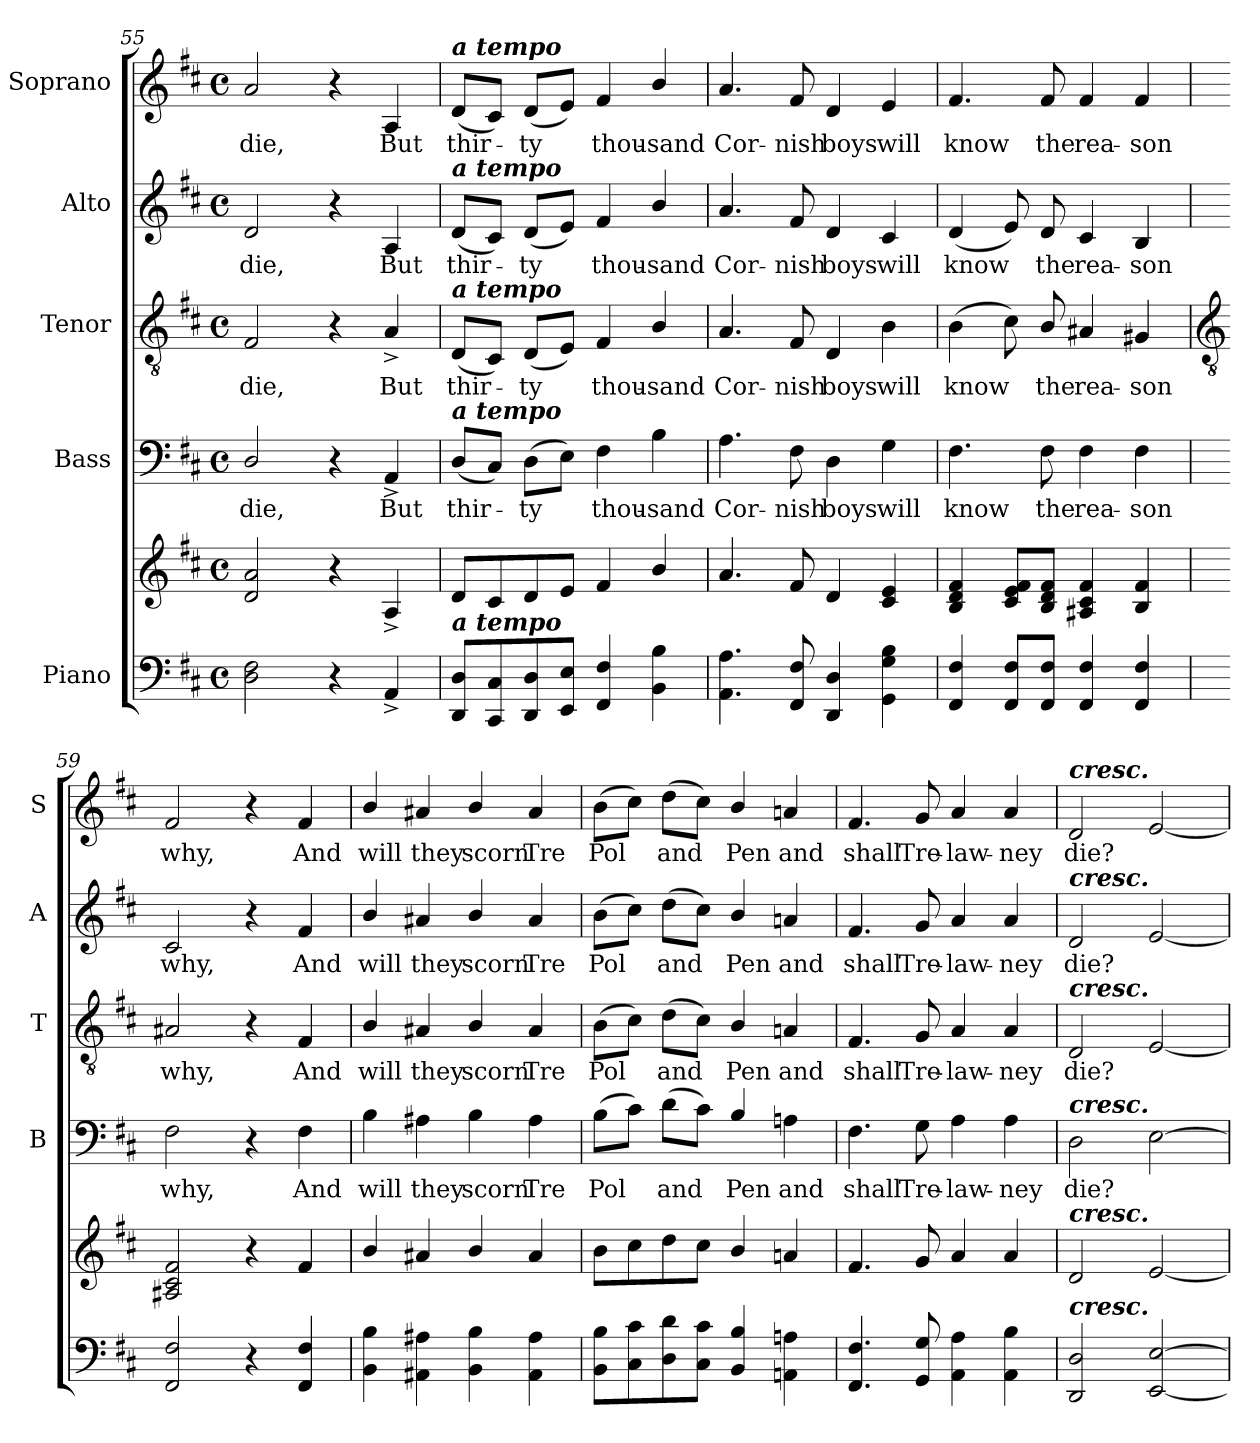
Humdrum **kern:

**kern	**kern	**kern	**text	**kern	**text	**kern	**text	**kern	**text
*part5	*part5	*part4	*part4	*part3	*part3	*part2	*part2	*part1	*part1
*staff6	*staff5	*staff4	*staff4	*staff3	*staff3	*staff2	*staff2	*staff1	*staff1
*I"Piano	*	*I"Bass	*	*I"Tenor	*	*I"Alto	*	*I"Soprano	*
*	*	*I'B	*	*I'T	*	*I'A	*	*I'S	*
*clefF4	*clefG2	*clefF4	*	*clefGv2	*	*clefG2	*	*clefG2	*
*k[f#c#]	*k[f#c#]	*k[f#c#]	*	*k[f#c#]	*	*k[f#c#]	*	*k[f#c#]	*
*D:	*D:	*D:	*	*D:	*	*D:	*	*D:	*
*M4/4	*M4/4	*M4/4	*	*M4/4	*	*M4/4	*	*M4/4	*
*met(c)	*met(c)	*met(c)	*	*met(c)	*	*met(c)	*	*met(c)	*
=55	=55	=55	=55	=55	=55	=55	=55	=55	=55
!	!	!	!LO:LY:b	!	!LO:LY:b	!	!LO:LY:b	!	!LO:LY:b
2D 2F#	2d 2a	2D/	die,	2F#	die,	2d	die,	2a	die,
4r	4r	4r	.	4r	.	4r	.	4r	.
!	!	!	!LO:LY:b	!	!LO:LY:b	!	!LO:LY:b	!	!LO:LY:b
4AA^	4A^	4AA^	But	4A^	But	4A	But	4A	But
=56	=56	=56	=56	=56	=56	=56	=56	=56	=56
!	!	!	!	!	!	!	!	!LO:TX:a:Bi:t=a tempo	!
!	!	!	!	!	!	!LO:TX:a:Bi:t=a tempo	!	!	!
!	!	!	!	!LO:TX:a:Bi:t=a tempo	!	!	!	!	!
!	!	!LO:TX:a:Bi:t=a tempo	!	!	!	!	!	!	!
!LO:TX:a:Bi:t=a tempo	!	!	!	!	!	!	!	!	!
!	!	!	!LO:LY:b	!	!LO:LY:b	!	!LO:LY:b	!	!LO:LY:b
8DD 8DL	8dL	(<8DL	thir-	(<8DL	thir-	(<8dL	thir-	(<8dL	thir-
8CC# 8C#	8c#	8C#J)	.	8C#J)	.	8c#J)	.	8c#J)	.
!	!	!	!LO:LY:b	!	!LO:LY:b	!	!LO:LY:b	!	!LO:LY:b
8DD 8D	8d	(>8DL	ty	(<8DL	ty	(<8dL	ty	(<8dL	ty
8EE 8EJ	8eJ	8EJ)	.	8EJ)	.	8eJ)	.	8eJ)	.
!	!	!	!LO:LY:b	!	!LO:LY:b	!	!LO:LY:b	!	!LO:LY:b
4FF# 4F#	4f#	4F#	thou-	4F#	thou-	4f#	thou-	4f#	thou-
!	!	!	!LO:LY:b	!	!LO:LY:b	!	!LO:LY:b	!	!LO:LY:b
4BB\ 4B\	4b/	4B\	-sand	4B/	-sand	4b/	-sand	4b/	-sand
=57	=57	=57	=57	=57	=57	=57	=57	=57	=57
!	!	!	!LO:LY:b	!	!LO:LY:b	!	!LO:LY:b	!	!LO:LY:b
4.AA 4.A	4.a	4.A	Cor-	4.A	Cor-	4.a	Cor-	4.a	Cor-
!	!	!	!LO:LY:b	!	!LO:LY:b	!	!LO:LY:b	!	!LO:LY:b
8FF# 8F#	8f#	8F#	-nish	8F#	-nish	8f#	-nish	8f#	-nish
!	!	!	!LO:LY:b	!	!LO:LY:b	!	!LO:LY:b	!	!LO:LY:b
4DD 4D	4d	4D	boys	4D	boys	4d	boys	4d	boys
!	!	!	!LO:LY:b	!	!LO:LY:b	!	!LO:LY:b	!	!LO:LY:b
4GG 4G 4B	4c# 4e	4G	will	4B	will	4c#	will	4e	will
=58	=58	=58	=58	=58	=58	=58	=58	=58	=58
!	!	!	!LO:LY:b	!	!LO:LY:b	!	!LO:LY:b	!	!LO:LY:b
4FF# 4F#	4B 4d 4f#	4.F#	know	(>4B	know	(<4d	know	4.f#	know
8FF# 8F#L	8c# 8e 8f#L	.	.	8c#)	.	8e)	.	.	.
!	!	!	!LO:LY:b	!	!LO:LY:b	!	!LO:LY:b	!	!LO:LY:b
8FF# 8F#J	8B 8d 8f#J	8F#	the	8B/	the	8d	the	8f#	the
!	!	!	!LO:LY:b	!	!LO:LY:b	!	!LO:LY:b	!	!LO:LY:b
4FF# 4F#	4A#X 4c# 4f#	4F#	rea-	4A#X	rea-	4c#	rea-	4f#	rea-
!	!	!	!LO:LY:b	!	!LO:LY:b	!	!LO:LY:b	!	!LO:LY:b
4FF# 4F#	4B 4f#	4F#	-son	4G#X	-son	4B	-son	4f#	-son
!!LO:LB:g=z
=59	=59	=59	=59	=59	=59	=59	=59	=59	=59
*	*	*	*	*clefGv2	*	*	*	*	*
!	!	!	!LO:LY:b	!	!LO:LY:b	!	!LO:LY:b	!	!LO:LY:b
2FF# 2F#	2A#X 2c# 2f#	2F#	why,	2A#X	why,	2c#	why,	2f#	why,
4r	4r	4r	.	4r	.	4r	.	4r	.
!	!	!	!LO:LY:b	!	!LO:LY:b	!	!LO:LY:b	!	!LO:LY:b
4FF# 4F#	4f#	4F#	And	4F#	And	4f#	And	4f#	And
=60	=60	=60	=60	=60	=60	=60	=60	=60	=60
!	!	!	!LO:LY:b	!	!LO:LY:b	!	!LO:LY:b	!	!LO:LY:b
4BB\ 4B\	4b/	4B\	will	4B/	will	4b/	will	4b/	will
!	!	!	!LO:LY:b	!	!LO:LY:b	!	!LO:LY:b	!	!LO:LY:b
4AA#X 4A#X	4a#X	4A#X	they	4A#X	they	4a#X	they	4a#X	they
!	!	!	!LO:LY:b	!	!LO:LY:b	!	!LO:LY:b	!	!LO:LY:b
4BB\ 4B\	4b/	4B\	scorn	4B/	scorn	4b/	scorn	4b/	scorn
!	!	!	!LO:LY:b	!	!LO:LY:b	!	!LO:LY:b	!	!LO:LY:b
4AA# 4A#	4a#	4A#	Tre	4A#	Tre	4a#	Tre	4a#	Tre
=61	=61	=61	=61	=61	=61	=61	=61	=61	=61
!	!	!	!LO:LY:b	!	!LO:LY:b	!	!LO:LY:b	!	!LO:LY:b
8BB 8BL	8bL	(>8BL	Pol	(>8BL	Pol	(>8bL	Pol	(>8bL	Pol
8C# 8c#	8cc#	8c#J)	.	8c#J)	.	8cc#J)	.	8cc#J)	.
!	!	!	!LO:LY:b	!	!LO:LY:b	!	!LO:LY:b	!	!LO:LY:b
8D 8d	8dd	(>8dL	and	(>8dL	and	(>8ddL	and	(>8ddL	and
8C# 8c#J	8cc#J	8c#J)	.	8c#J)	.	8cc#J)	.	8cc#J)	.
!	!	!	!LO:LY:b	!	!LO:LY:b	!	!LO:LY:b	!	!LO:LY:b
4BB/ 4B/	4b/	4B/	Pen	4B/	Pen	4b/	Pen	4b/	Pen
!	!	!	!LO:LY:b	!	!LO:LY:b	!	!LO:LY:b	!	!LO:LY:b
4AAn 4An	4an	4An	and	4An	and	4an	and	4an	and
=62	=62	=62	=62	=62	=62	=62	=62	=62	=62
!	!	!	!LO:LY:b	!	!LO:LY:b	!	!LO:LY:b	!	!LO:LY:b
4.FF# 4.F#	4.f#	4.F#	shall	4.F#	shall	4.f#	shall	4.f#	shall
!	!	!	!LO:LY:b	!	!LO:LY:b	!	!LO:LY:b	!	!LO:LY:b
8GG 8G	8g	8G	Tre-	8G	Tre-	8g	Tre-	8g	Tre-
!	!	!	!LO:LY:b	!	!LO:LY:b	!	!LO:LY:b	!	!LO:LY:b
4AA 4A	4a	4A	-law-	4A	-law-	4a	-law-	4a	-law-
!	!	!	!LO:LY:b	!	!LO:LY:b	!	!LO:LY:b	!	!LO:LY:b
4AA 4B	4a	4A	-ney	4A	-ney	4a	-ney	4a	-ney
=63	=63	=63	=63	=63	=63	=63	=63	=63	=63
!	!	!	!	!	!	!	!	!LO:TX:a:Bi:t=cresc.	!
!	!	!	!	!	!	!LO:TX:a:Bi:t=cresc.	!	!	!
!	!	!	!	!LO:TX:a:Bi:t=cresc.	!	!	!	!	!
!	!	!LO:TX:a:Bi:t=cresc.	!	!	!	!	!	!	!
!	!LO:TX:a:Bi:t=cresc.	!	!	!	!	!	!	!	!
!LO:TX:a:Bi:t=cresc.	!	!	!	!	!	!	!	!	!
!	!	!	!LO:LY:b	!	!LO:LY:b	!	!LO:LY:b	!	!LO:LY:b
2DD 2D	2d	2D	die?	2D	die?	2d	die?	2d	die?
[2EE [2E	[2e	[2E	.	[2E	.	[2e	.	[2e	.
=	=	=	=	=	=	=	=	=	=
*-	*-	*-	*-	*-	*-	*-	*-	*-	*-
